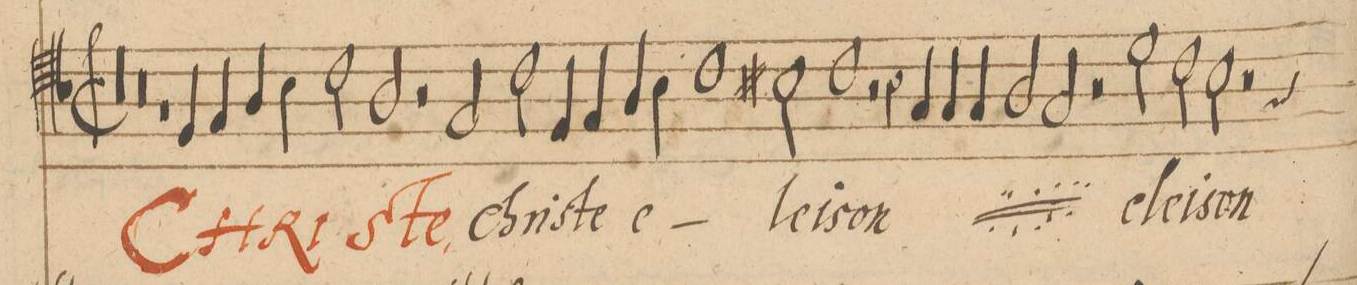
**kern	**text
*I"Tenor 2di Chori	*
*clefC4	*
*k[b-]	*
*met(C|)	*
*M2/1	*
*clefC4	*
*k[b-]	*
*M2/1	*
*met(C|)	*color:red
0r	.
=22-	=22-
0r	.
=23-	=23-
0r	.
=24-	=24-
1r	.
4F/	CHRI-
4G/	.
4A/	.
4B-\	.
=25-	=25-
2c\	.
2A/	-ste,
2r	.
*	*color:auto
2G/	Chris-
=26-	=26-
2c\	-te
4F/	e-
4G/	.
4A/	.
4B-\	.
1c\	.
=27-	=27-
2Bn\	-lei-
1c	-son
=28-	=28-
2r	.
4r	.
*	*ij
4G/	Chris-
4G/	-te
4G/	e-
2A/	-lei-
=29-	=29-
2G/	-son
2r	.
*	*Xij
2d\	e-
2c\	-lei-
=30-	=30-
2B-y\	-son
2r	.
*custos:G	*
1r	.
=31-	=31-
*-	*-
